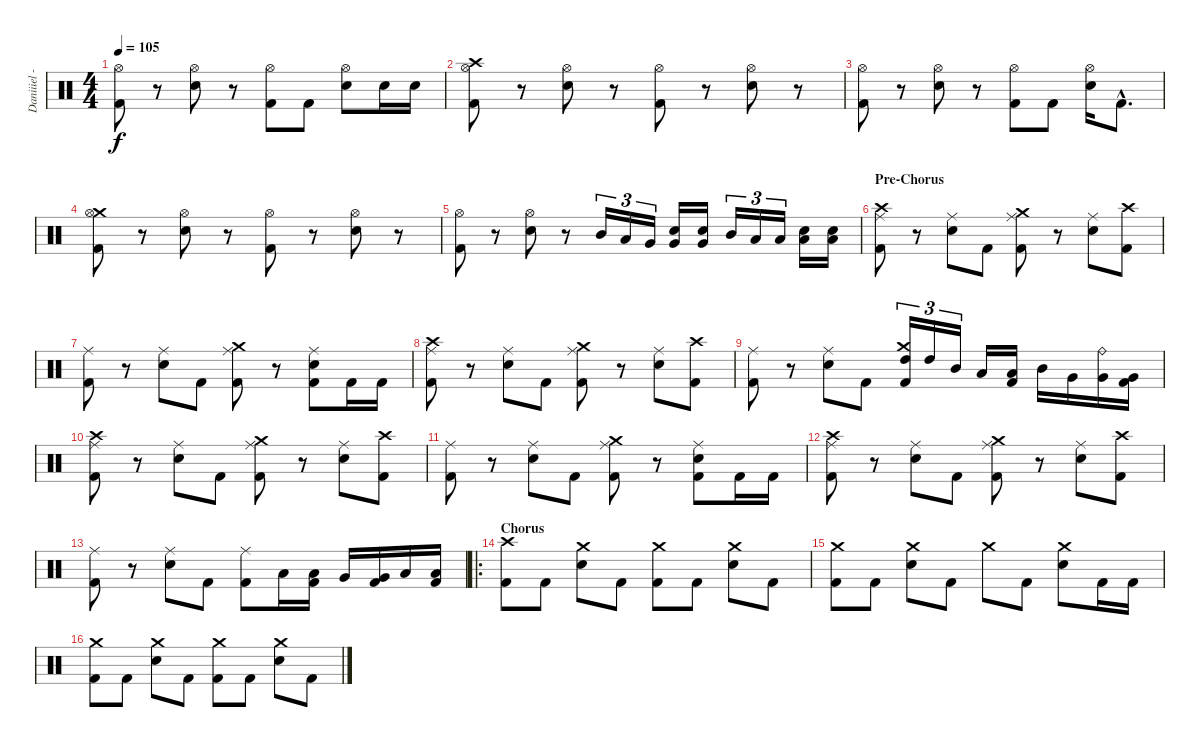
\track ("Daniiiel - Drums" "Daniiiel -") {instrument percussion}
\staff {score}
\articulation defaults
\ts (4 4)
\tempo 105
\clef neutral
\ks c
("Hi-Hat (open)" "Kick (hit) 2").8{dy f} r.8 ("Hi-Hat (open)" "Snare (hit) 2").8 r.8 ("Hi-Hat (open)" "Kick (hit) 2").8 "Kick (hit) 2".8 ("Hi-Hat (open)" "Snare (hit) 2").8 "Snare (hit) 2".16 "Snare (hit) 2".16 |
("Crash high (hit)" "Hi-Hat (open)" "Kick (hit) 2").8 r.8 ("Hi-Hat (open)" "Snare (hit) 2").8 r.8 ("Hi-Hat (open)" "Kick (hit) 2").8 r.8 ("Hi-Hat (open)" "Snare (hit) 2").8 r.8 |
("Hi-Hat (open)" "Kick (hit) 2").8 r.8 ("Hi-Hat (open)" "Snare (hit) 2").8 r.8 ("Hi-Hat (open)" "Kick (hit) 2").8 "Kick (hit) 2".8 ("Hi-Hat (open)" "Snare (hit) 2").16 "Kick (hit) 2"{hac}.8{d} |
("Crash medium (hit)" "Hi-Hat (open)" "Kick (hit) 2").8 r.8 ("Hi-Hat (open)" "Snare (hit) 2").8 r.8 ("Hi-Hat (open)" "Kick (hit) 2").8 r.8 ("Hi-Hat (open)" "Snare (hit) 2").8 r.8 |
("Hi-Hat (open)" "Kick (hit) 2").8 r.8 ("Hi-Hat (open)" "Snare (hit) 2").8 r.8 "Mid Tom (hit)".16{tu (3 2)} "Low Tom (hit)".16{tu (3 2)} "Very Low Tom (hit)".16{tu (3 2)} ("Snare (hit) 2" "Very Low Tom (hit)").16 ("Snare (hit) 2" "Very Low Tom (hit)").16 "Mid Tom (hit)".16{tu (3 2)} "Low Tom (hit)".16{tu (3 2)} "Low Floor Tom (hit)".16{tu (3 2)} ("Snare (hit) 2" "Low Floor Tom (hit)").16 ("Snare (hit) 2" "Low Floor Tom (hit)").16 |
\section ("" "Pre-Chorus")
("Crash high (hit)" "Ride (middle)" "Kick (hit) 2").8 r.8 ("Ride (middle)" "Snare (hit) 2").8 "Kick (hit) 2".8 ("Crash medium (hit)" "Ride (middle)" "Kick (hit) 2").8 r.8 ("Ride (middle)" "Snare (hit) 2").8 ("Crash high (hit)" "Kick (hit) 2").8 |
("Ride (middle)" "Kick (hit) 2").8 r.8 ("Ride (middle)" "Snare (hit) 2").8 "Kick (hit) 2".8 ("Crash medium (hit)" "Ride (middle)" "Kick (hit) 2").8 r.8 ("Ride (middle)" "Snare (hit) 2" "Kick (hit) 2").8 "Kick (hit) 2".16 "Kick (hit) 2".16 |
("Crash high (hit)" "Ride (middle)" "Kick (hit) 2").8 r.8 ("Ride (middle)" "Snare (hit) 2").8 "Kick (hit) 2".8 ("Crash medium (hit)" "Ride (middle)" "Kick (hit) 2").8 r.8 ("Ride (middle)" "Snare (hit) 2").8 ("Crash high (hit)" "Kick (hit) 2").8 |
("Ride (middle)" "Kick (hit) 2").8 r.8 ("Ride (middle)" "Snare (hit) 2").8 "Kick (hit) 2".8 ("Crash medium (hit)" "High Tom (hit)" "Kick (hit) 2").16{tu (3 2)} "High Tom (hit)".16{tu (3 2)} "Mid Tom (hit)".16{tu (3 2)} "Low Tom (hit)".16 ("Low Tom (hit)" "Kick (hit) 2").16 "Mid Tom (hit)".16 "Very Low Tom (hit)".16 ("Ride (bell)" "Very Low Tom (hit)").16 ("Very Low Tom (hit)" "Kick (hit) 2").16 |
("Crash high (hit)" "Ride (middle)" "Kick (hit) 2").8 r.8 ("Ride (middle)" "Snare (hit) 2").8 "Kick (hit) 2".8 ("Crash medium (hit)" "Ride (middle)" "Kick (hit) 2").8 r.8 ("Ride (middle)" "Snare (hit) 2").8 ("Crash high (hit)" "Kick (hit) 2").8 |
("Ride (middle)" "Kick (hit) 2").8 r.8 ("Ride (middle)" "Snare (hit) 2").8 "Kick (hit) 2".8 ("Crash medium (hit)" "Ride (middle)" "Kick (hit) 2").8 r.8 ("Ride (middle)" "Snare (hit) 2" "Kick (hit) 2").8 "Kick (hit) 2".16 "Kick (hit) 2".16 |
("Crash high (hit)" "Ride (middle)" "Kick (hit) 2").8 r.8 ("Ride (middle)" "Snare (hit) 2").8 "Kick (hit) 2".8 ("Crash medium (hit)" "Ride (middle)" "Kick (hit) 2").8 r.8 ("Ride (middle)" "Snare (hit) 2").8 ("Crash high (hit)" "Kick (hit) 2").8 |
("Ride (middle)" "Kick (hit) 2").8 r.8 ("Ride (middle)" "Snare (hit) 2").8 "Kick (hit) 2".8 ("Ride (middle)" "Kick (hit) 2").8 "Low Tom (hit)".16 ("Low Tom (hit)" "Kick (hit) 2").16 "Very Low Tom (hit)".16 ("Very Low Tom (hit)" "Kick (hit) 2").16 "Low Floor Tom (hit)".16 ("Low Floor Tom (hit)" "Kick (hit) 2").16 |
\ro
\section ("" "Chorus")
("Crash high (hit)" "Kick (hit) 2").8 "Kick (hit) 2".8 ("Crash medium (hit)" "Snare (hit) 2").8 "Kick (hit) 2".8 ("Crash medium (hit)" "Kick (hit) 2").8 "Kick (hit) 2".8 ("Crash medium (hit)" "Snare (hit) 2").8 "Kick (hit) 2".8 |
("Crash medium (hit)" "Kick (hit) 2").8 "Kick (hit) 2".8 ("Crash medium (hit)" "Snare (hit) 2").8 "Kick (hit) 2".8 "Crash medium (hit)".8 "Kick (hit) 2".8 ("Crash medium (hit)" "Snare (hit) 2").8 "Kick (hit) 2".16 "Kick (hit) 2".16 |
("Crash medium (hit)" "Kick (hit) 2").8 "Kick (hit) 2".8 ("Crash medium (hit)" "Snare (hit) 2").8 "Kick (hit) 2".8 ("Crash medium (hit)" "Kick (hit) 2").8 "Kick (hit) 2".8 ("Crash medium (hit)" "Snare (hit) 2").8 "Kick (hit) 2".8
